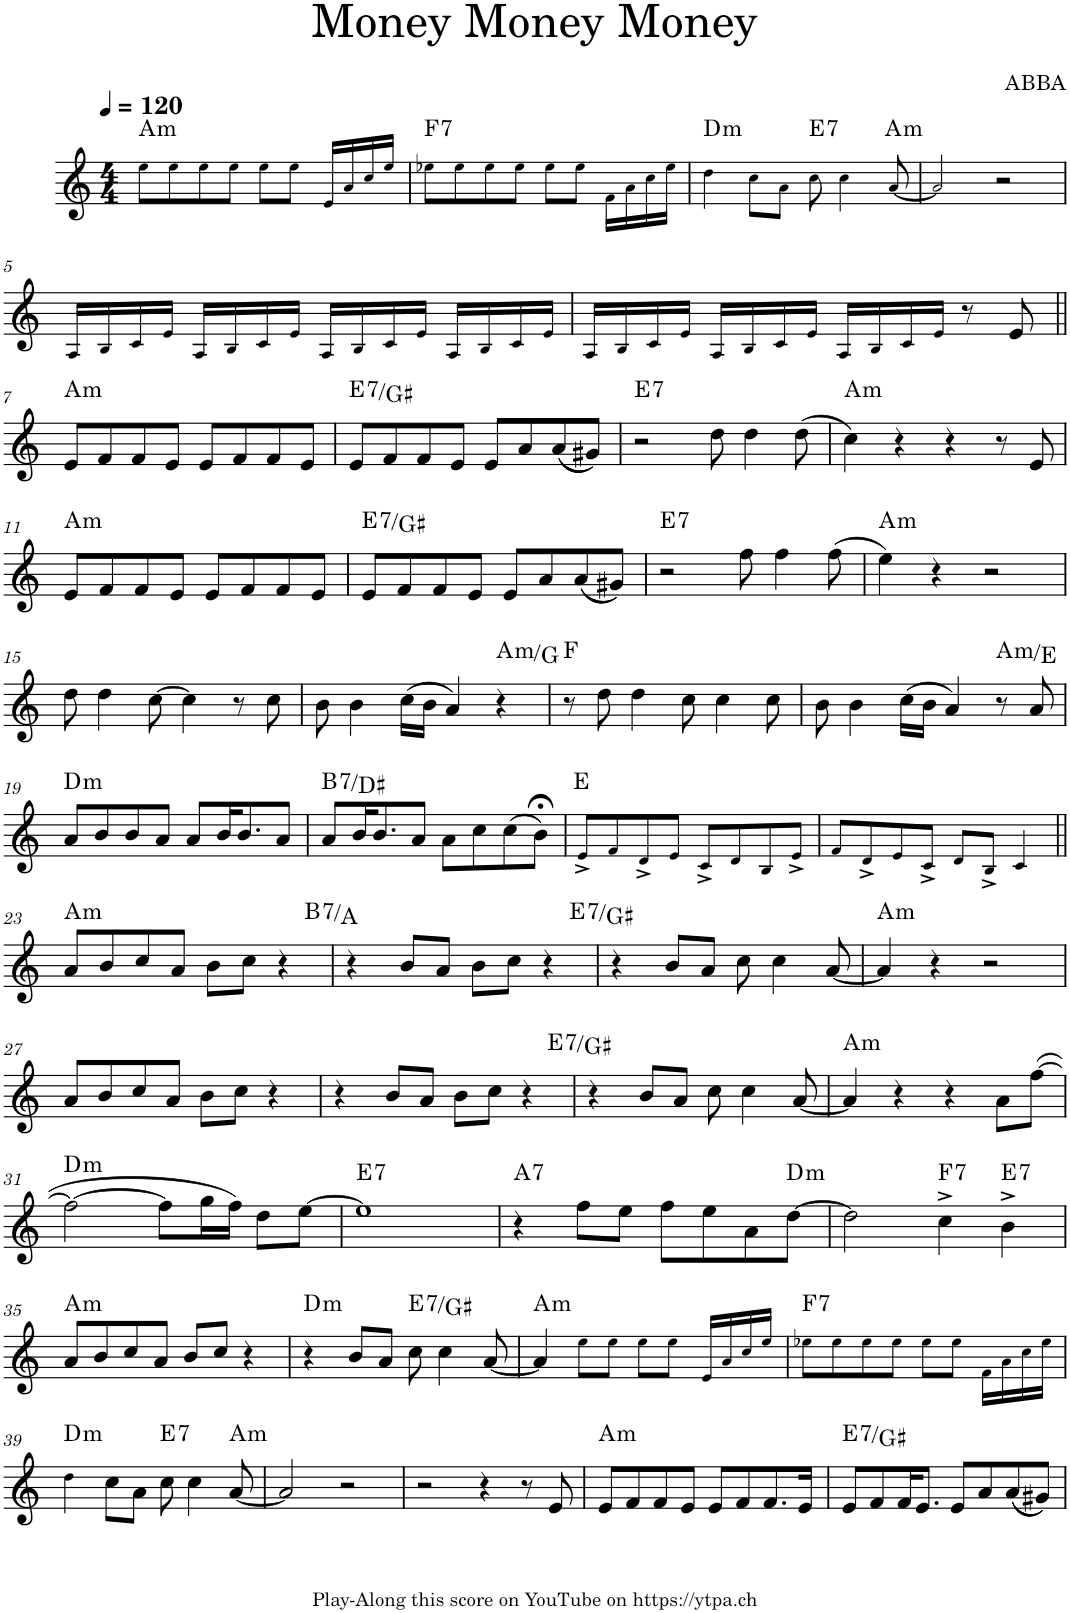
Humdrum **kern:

**kern	**harte
*part1	*part1
*staff1	*
*I"Piano	*
*I'Pno.	*
*clefG2	*
*k[]	*
*M4/4	*
*MM120	*
=1	=1
!	!LO:H:kt=m
8ee!\L	A:min
8ee!\	.
8ee!\	.
8ee!\J	.
8ee!\L	.
8ee!\J	.
16e!/LL	.
16a!/	.
16cc!/	.
16ee!/JJ	.
=2	=2
!	!LO:H:kt=7
8ee-X!\L	F:7
8ee-!\	.
8ee-!\	.
8ee-!\J	.
8ee-!\L	.
8ee-!\J	.
16f!\LL	.
16a!\	.
16cc!\	.
16ee-!\JJ	.
=3	=3
!	!LO:H:kt=m
4dd!\	D:min
8cc!\L	.
8a!\J	.
!	!LO:H:kt=7
8cc!\	E:7
4cc!\	.
!	!LO:H:kt=m
[8a!/	A:min
=4	=4
2a!/]	.
2r	.
!!LO:LB:g=z
=5	=5
16A!/LL	.
16B!/	.
16c!/	.
16e!/JJ	.
16A!/LL	.
16B!/	.
16c!/	.
16e!/JJ	.
16A!/LL	.
16B!/	.
16c!/	.
16e!/JJ	.
16A!/LL	.
16B!/	.
16c!/	.
16e!/JJ	.
=6	=6
16A!/LL	.
16B!/	.
16c!/	.
16e!/JJ	.
16A!/LL	.
16B!/	.
16c!/	.
16e!/JJ	.
16A!/LL	.
16B!/	.
16c!/	.
16e!/JJ	.
8r	.
8e/	.
!!LO:LB:g=z
=7||	=7||
!	!LO:H:kt=m
8e/L	A:min
8f/	.
8f/	.
8e/J	.
8e/L	.
8f/	.
8f/	.
8e/J	.
=8	=8
!	!LO:H:kt=7
8e/L	E:7/3
8f/	.
8f/	.
8e/J	.
8e/L	.
8a/	.
(<(<8a/	.
8g#X/J))	.
=9	=9
!	!LO:H:kt=7
2r	E:7
8dd\	.
4dd\	.
(>8dd\	.
=10	=10
!	!LO:H:kt=m
4cc\)	A:min
4r	.
4r	.
8r	.
8e/	.
!!LO:LB:g=z
=11	=11
!	!LO:H:kt=m
8e/L	A:min
8f/	.
8f/	.
8e/J	.
8e/L	.
8f/	.
8f/	.
8e/J	.
=12	=12
!	!LO:H:kt=7
8e/L	E:7/3
8f/	.
8f/	.
8e/J	.
8e/L	.
8a/	.
(<(<8a/	.
8g#X/J))	.
=13	=13
!	!LO:H:kt=7
2r	E:7
8ff\	.
4ff\	.
(>8ff\	.
=14	=14
!	!LO:H:kt=m
4ee\)	A:min
4r	.
2r	.
!!LO:LB:g=z
=15	=15
8dd\	.
4dd\	.
[8cc\	.
4cc\]	.
8r	.
8cc\	.
=16	=16
8b\	.
4b\	.
(>16cc\LL	.
16b\JJ	.
4a/)	.
!	!LO:H:kt=m
4r	A:min/b7
=17	=17
8r	F:maj
8dd\	.
4dd\	.
8cc\	.
4cc\	.
8cc\	.
=18	=18
8b\	.
4b\	.
(>16cc\LL	.
16b\JJ	.
4a/)	.
!	!LO:H:kt=m
8r	A:min/5
8a/	.
!!LO:LB:g=z
=19	=19
!	!LO:H:kt=m
8a/L	D:min
8b/	.
8b/	.
8a/J	.
8a/L	.
16b/K	.
8.b/	.
8a/J	.
=20	=20
!	!LO:H:kt=7
8a/L	B:7/3
16b/K	.
8.b/	.
8a/J	.
8a\L	.
8cc\	.
(>8cc\	.
8b;<\J)	.
=21	=21
8e^!/L	E:maj
8f!/	.
8d^!/	.
8e!/J	.
8c^!/L	.
8d!/	.
8B!/	.
8e^!/J	.
=22	=22
8f!/L	.
8d^!/	.
8e!/	.
8c^!/J	.
8d!/L	.
8B^!/J	.
4c!/	.
!!LO:LB:g=z
=23||	=23||
!	!LO:H:kt=m
*^	*
8a/L	2..ryy	A:min
8b/	.	.
8cc/	.	.
8a/J	.	.
8b\L	.	.
8cc\J	.	.
4r	.	.
!	!	!LO:H:kt=7
.	8ryy	B:7/b7
=24	=24	=24
4r	2..ryy	.
8b/L	.	.
8a/J	.	.
8b\L	.	.
8cc\J	.	.
4r	.	.
!	!	!LO:H:kt=7
.	8ryy	E:7/3
*v	*v	*
=25	=25
4r	.
8b/L	.
8a/J	.
8cc\	.
4cc\	.
[8a/	.
=26	=26
!	!LO:H:kt=m
4a/]	A:min
4r	.
2r	.
!!LO:LB:g=z
=27	=27
8a/L	.
8b/	.
8cc/	.
8a/J	.
8b\L	.
8cc\J	.
4r	.
=28	=28
*^	*
4r	2..ryy	.
8b/L	.	.
8a/J	.	.
8b\L	.	.
8cc\J	.	.
4r	.	.
!	!	!LO:H:kt=7
.	8ryy	E:7/3
*v	*v	*
=29	=29
4r	.
8b/L	.
8a/J	.
8cc\	.
4cc\	.
[8a/	.
=30	=30
!	!LO:H:kt=m
4a/]	A:min
4r	.
4r	.
8a\L	.
(>[8ff\J	.
!!LO:LB:g=z
=31	=31
!	!LO:H:kt=m
2ff\_	D:min
8ff\L]	.
16gg\L	.
16ff\JJ)	.
8dd\L	.
[8ee\J	.
=32	=32
!	!LO:H:kt=7
1ee]	E:7
=33	=33
!	!LO:H:kt=7
4r	A:7
8ff\L	.
8ee\J	.
8ff\L	.
8ee\	.
8a\	.
!	!LO:H:kt=m
[8dd\J	D:min
=34	=34
2dd\]	.
!	!LO:H:kt=7
4cc^\	F:7
!	!LO:H:kt=7
4b^\	E:7
!!LO:LB:g=z
=35	=35
!	!LO:H:kt=m
8a/L	A:min
8b/	.
8cc/	.
8a/J	.
8b/L	.
8cc/J	.
4r	.
=36	=36
!	!LO:H:kt=m
4r	D:min
8b/L	.
8a/J	.
!	!LO:H:kt=7
8cc\	E:7/3
4cc\	.
[8a/	.
=37	=37
!	!LO:H:kt=m
4a/]	A:min
8ee!\L	.
8ee!\J	.
8ee!\L	.
8ee!\J	.
16e!/LL	.
16a!/	.
16cc!/	.
16ee!/JJ	.
=38	=38
!	!LO:H:kt=7
8ee-X!\L	F:7
8ee-!\	.
8ee-!\	.
8ee-!\J	.
8ee-!\L	.
8ee-!\J	.
16f!\LL	.
16a!\	.
16cc!\	.
16ee-!\JJ	.
!!LO:LB:g=z
=39	=39
!	!LO:H:kt=m
4dd!\	D:min
8cc\L	.
8a\J	.
!	!LO:H:kt=7
8cc\	E:7
4cc\	.
!	!LO:H:kt=m
[8a/	A:min
=40	=40
2a/]	.
2r	.
=41	=41
2r	.
4r	.
8r	.
8e/	.
=42	=42
!	!LO:H:kt=m
8e/L	A:min
8f/	.
8f/	.
8e/J	.
8e/L	.
8f/	.
8.f/	.
16e/Jk	.
=43	=43
!	!LO:H:kt=7
8e/L	E:7/3
8f/	.
16f/K	.
8.e/J	.
8e/L	.
8a/	.
(<(<8a/	.
8g#X/J))	.
=	=
*-	*-
